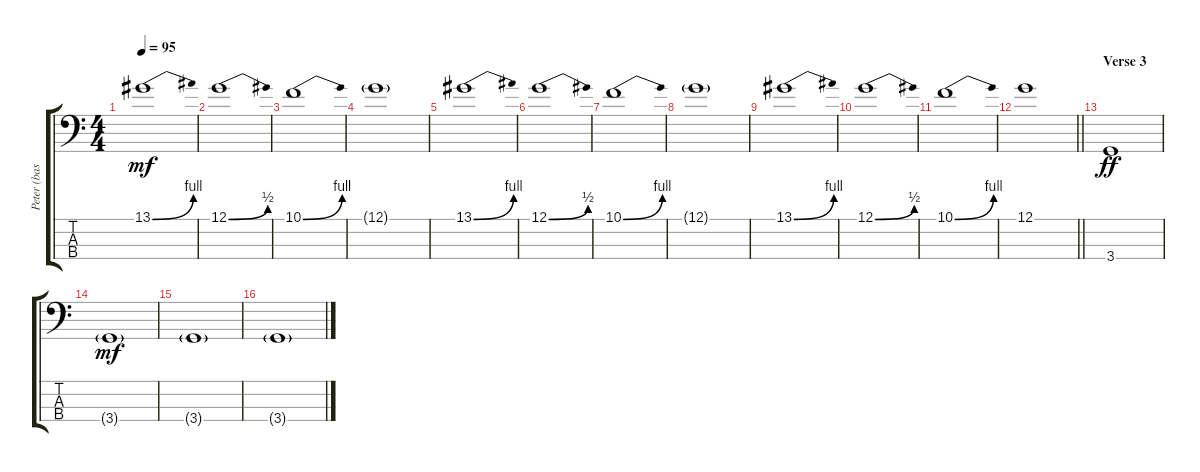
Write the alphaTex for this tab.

\track ("Peter (bass)" "Peter (bas") {instrument electricbassfinger}
\staff {score tabs}
\tuning (G2 D2 A1 E1) {hide}
\ts (4 4)
\tempo 95
\clef f4
\ks c
13.1{be (bend 0 0 60 4)}.1{dy mf} |
12.1{be (bend 0 0 60 2)}.1 |
10.1{be (bend 0 0 60 4)}.1 |
12.1{g}.1 |
13.1{be (bend 0 0 60 4)}.1 |
12.1{be (bend 0 0 60 2)}.1 |
10.1{be (bend 0 0 60 4)}.1 |
12.1{g}.1 |
13.1{be (bend 0 0 60 4)}.1 |
12.1{be (bend 0 0 60 2)}.1 |
10.1{be (bend 0 0 60 4)}.1 |
\barLineRight lightlight
12.1.1 |
\section ("" "Verse 3")
3.4.1{dy ff} |
3.4{g}.1{dy mf} |
3.4{g}.1 |
3.4{g}.1
